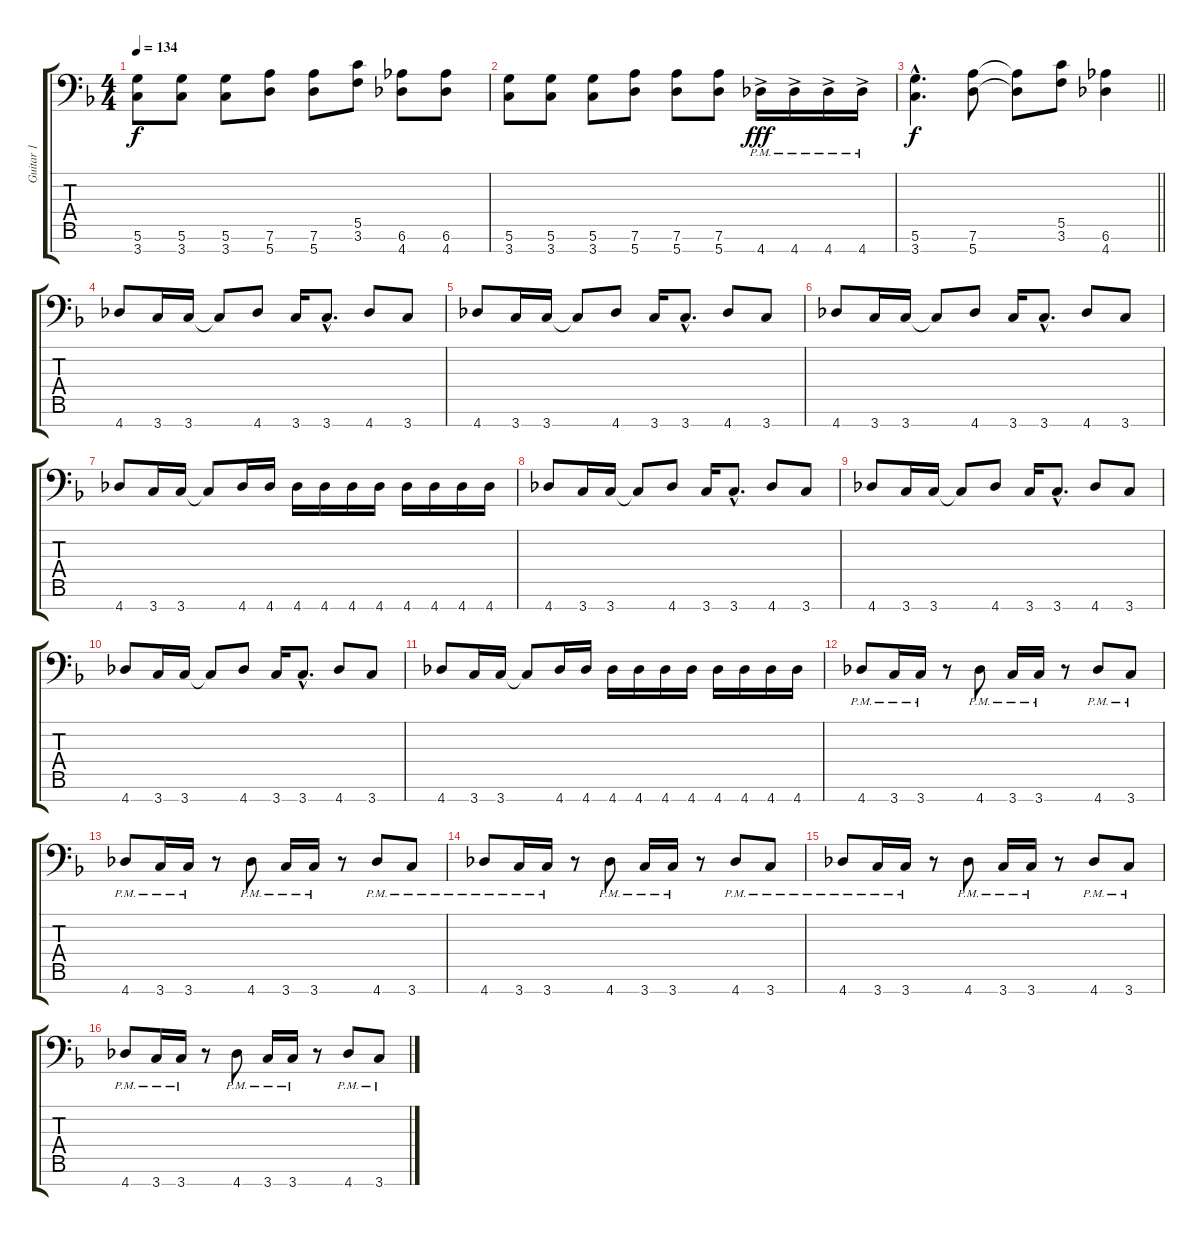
\track ("Guitar 1" "Guitar 1") {instrument distortionguitar}
\staff {score tabs}
\tuning (D4 A3 F3 C3 G2 D2 A1) {hide}
\ts (4 4)
\tempo 134
\clef f4
\ks dminor
(5.6 3.7).8{dy f} (5.6 3.7).8 (5.6 3.7).8 (7.6 5.7).8 (7.6 5.7).8 (5.5 3.6).8 (6.6 4.7).8 (6.6 4.7).8 |
(5.6 3.7).8 (5.6 3.7).8 (5.6 3.7).8 (7.6 5.7).8 (7.6 5.7).8 (7.6 5.7).8 4.7{ac pm}.16{dy fff} 4.7{ac pm}.16 4.7{ac pm}.16 4.7{ac pm}.16 |
\barLineRight lightlight
(5.6{hac} 3.7{hac}).4{d dy f} (7.6 5.7).8 (7.6{t} 5.7{t}).8 (5.5 3.6).8 (6.6 4.7).4 |
4.7.8 3.7.16 3.7.16 3.7{t}.8 4.7.8 3.7.16 3.7{hac}.8{d} 4.7.8 3.7.8 |
4.7.8 3.7.16 3.7.16 3.7{t}.8 4.7.8 3.7.16 3.7{hac}.8{d} 4.7.8 3.7.8 |
4.7.8 3.7.16 3.7.16 3.7{t}.8 4.7.8 3.7.16 3.7{hac}.8{d} 4.7.8 3.7.8 |
4.7.8 3.7.16 3.7.16 3.7{t}.8 4.7.16 4.7.16 4.7.16 4.7.16 4.7.16 4.7.16 4.7.16 4.7.16 4.7.16 4.7.16 |
4.7.8 3.7.16 3.7.16 3.7{t}.8 4.7.8 3.7.16 3.7{hac}.8{d} 4.7.8 3.7.8 |
4.7.8 3.7.16 3.7.16 3.7{t}.8 4.7.8 3.7.16 3.7{hac}.8{d} 4.7.8 3.7.8 |
4.7.8 3.7.16 3.7.16 3.7{t}.8 4.7.8 3.7.16 3.7{hac}.8{d} 4.7.8 3.7.8 |
4.7.8 3.7.16 3.7.16 3.7{t}.8 4.7.16 4.7.16 4.7.16 4.7.16 4.7.16 4.7.16 4.7.16 4.7.16 4.7.16 4.7.16 |
4.7{pm}.8 3.7{pm}.16 3.7{pm}.16 r.8 4.7{pm}.8 3.7{pm}.16 3.7{pm}.16 r.8 4.7{pm}.8 3.7{pm}.8 |
4.7{pm}.8 3.7{pm}.16 3.7{pm}.16 r.8 4.7{pm}.8 3.7{pm}.16 3.7{pm}.16 r.8 4.7{pm}.8 3.7{pm}.8 |
4.7{pm}.8 3.7{pm}.16 3.7{pm}.16 r.8 4.7{pm}.8 3.7{pm}.16 3.7{pm}.16 r.8 4.7{pm}.8 3.7{pm}.8 |
4.7{pm}.8 3.7{pm}.16 3.7{pm}.16 r.8 4.7{pm}.8 3.7{pm}.16 3.7{pm}.16 r.8 4.7{pm}.8 3.7{pm}.8 |
4.7{pm}.8 3.7{pm}.16 3.7{pm}.16 r.8 4.7{pm}.8 3.7{pm}.16 3.7{pm}.16 r.8 4.7{pm}.8 3.7{pm}.8
